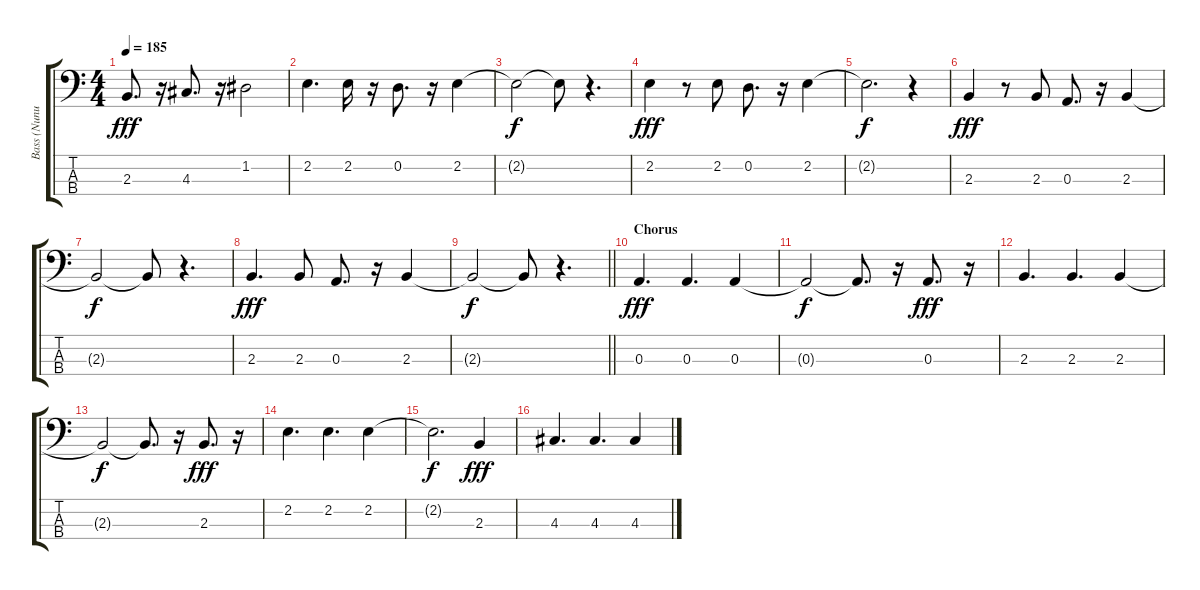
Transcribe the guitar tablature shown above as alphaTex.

\track ("Bass (Nunu)" "Bass (Nunu") {instrument electricbassfinger}
\staff {score tabs}
\tuning (G2 D2 A1 E1) {hide}
\ts (4 4)
\tempo 185
\clef f4
\ks c
2.3.8{d dy fff} r.16 4.3.8{d} r.16 1.2.2 |
2.2.4{d} 2.2.16 r.16 0.2.8{d} r.16 2.2.4 |
2.2{t}.2{dy f} 2.2{t}.8 r.4{d} |
2.2.4{dy fff} r.8 2.2.8 0.2.8{d} r.16 2.2.4 |
2.2{t}.2{d dy f} r.4 |
2.3.4{dy fff} r.8 2.3.8 0.3.8{d} r.16 2.3.4 |
2.3{t}.2{dy f} 2.3{t}.8 r.4{d} |
2.3.4{d dy fff} 2.3.8 0.3.8{d} r.16 2.3.4 |
\barLineRight lightlight
2.3{t}.2{dy f} 2.3{t}.8 r.4{d} |
\section ("" "Chorus")
0.3.4{d dy fff} 0.3.4{d} 0.3.4 |
0.3{t}.2{dy f} 0.3{t}.8{d} r.16 0.3.8{d dy fff} r.16 |
2.3.4{d} 2.3.4{d} 2.3.4 |
2.3{t}.2{dy f} 2.3{t}.8{d} r.16 2.3.8{d dy fff} r.16 |
2.2.4{d} 2.2.4{d} 2.2.4 |
2.2{t}.2{d dy f} 2.3.4{dy fff} |
4.3.4{d} 4.3.4{d} 4.3.4
